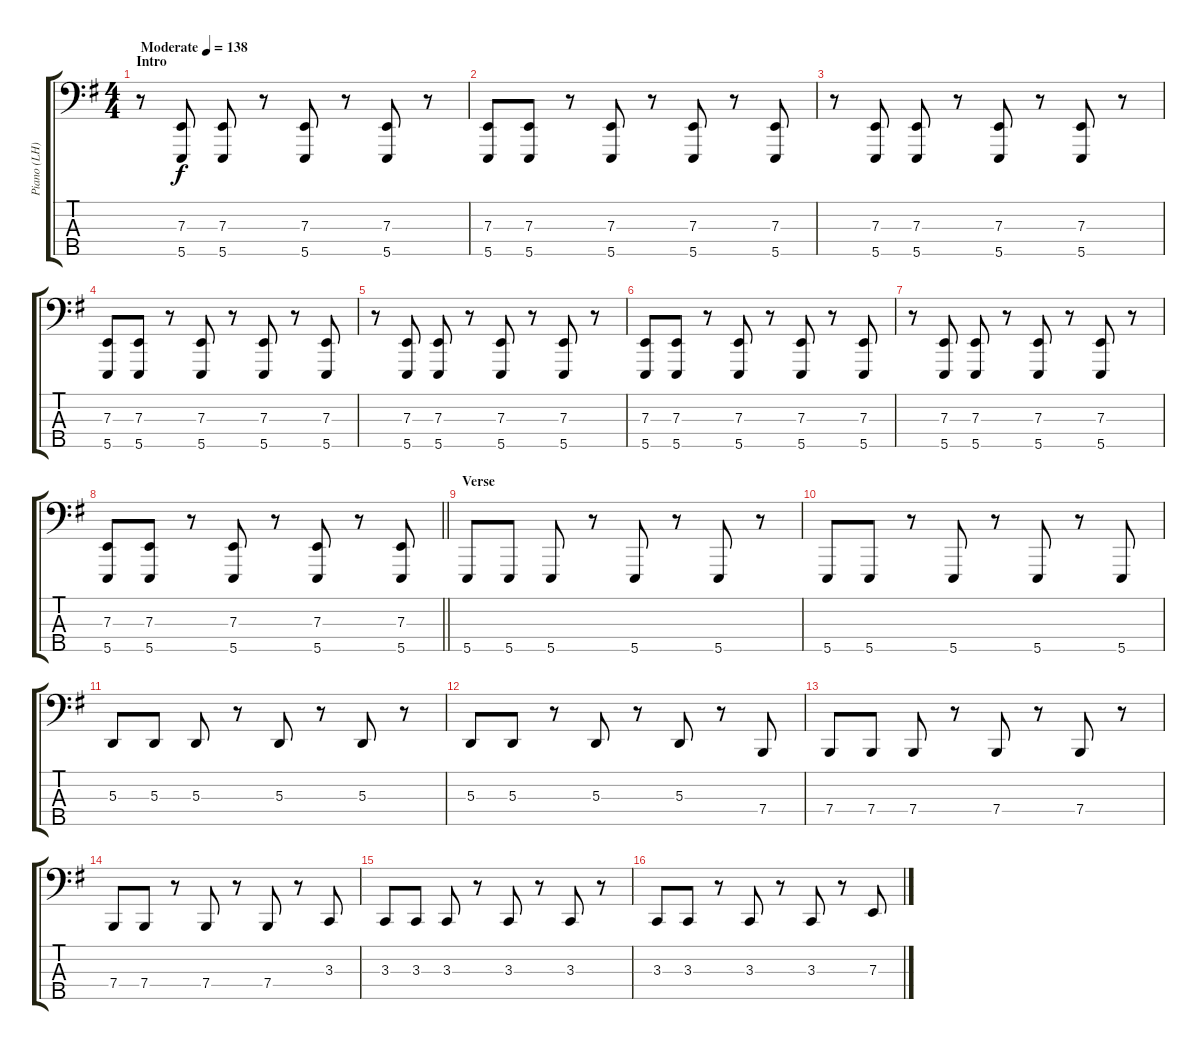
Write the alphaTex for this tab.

\track ("Piano (LH)" "Piano (LH)") {instrument acousticgrandpiano bank 255}
\staff {score tabs}
\tuning (G2 D2 A1 E1 B0) {hide}
\ts (4 4)
\section ("" "Intro")
\tempo (138 "Moderate")
\clef f4
\ks g
r.8{dy f instrument acousticgrandpiano} (7.3 5.5).8 (7.3 5.5).8 r.8 (7.3 5.5).8 r.8 (7.3 5.5).8 r.8 |
(7.3 5.5).8 (7.3 5.5).8 r.8 (7.3 5.5).8 r.8 (7.3 5.5).8 r.8 (7.3 5.5).8 |
r.8 (7.3 5.5).8 (7.3 5.5).8 r.8 (7.3 5.5).8 r.8 (7.3 5.5).8 r.8 |
(7.3 5.5).8 (7.3 5.5).8 r.8 (7.3 5.5).8 r.8 (7.3 5.5).8 r.8 (7.3 5.5).8 |
r.8 (7.3 5.5).8 (7.3 5.5).8 r.8 (7.3 5.5).8 r.8 (7.3 5.5).8 r.8 |
(7.3 5.5).8 (7.3 5.5).8 r.8 (7.3 5.5).8 r.8 (7.3 5.5).8 r.8 (7.3 5.5).8 |
r.8 (7.3 5.5).8 (7.3 5.5).8 r.8 (7.3 5.5).8 r.8 (7.3 5.5).8 r.8 |
\barLineRight lightlight
(7.3 5.5).8 (7.3 5.5).8 r.8 (7.3 5.5).8 r.8 (7.3 5.5).8 r.8 (7.3 5.5).8 |
\section ("" "Verse")
5.5.8 5.5.8 5.5.8 r.8 5.5.8 r.8 5.5.8 r.8 |
5.5.8 5.5.8 r.8 5.5.8 r.8 5.5.8 r.8 5.5.8 |
5.3.8 5.3.8 5.3.8 r.8 5.3.8 r.8 5.3.8 r.8 |
5.3.8 5.3.8 r.8 5.3.8 r.8 5.3.8 r.8 7.4.8 |
7.4.8 7.4.8 7.4.8 r.8 7.4.8 r.8 7.4.8 r.8 |
7.4.8 7.4.8 r.8 7.4.8 r.8 7.4.8 r.8 3.3.8 |
3.3.8 3.3.8 3.3.8 r.8 3.3.8 r.8 3.3.8 r.8 |
3.3.8 3.3.8 r.8 3.3.8 r.8 3.3.8 r.8 7.3.8
